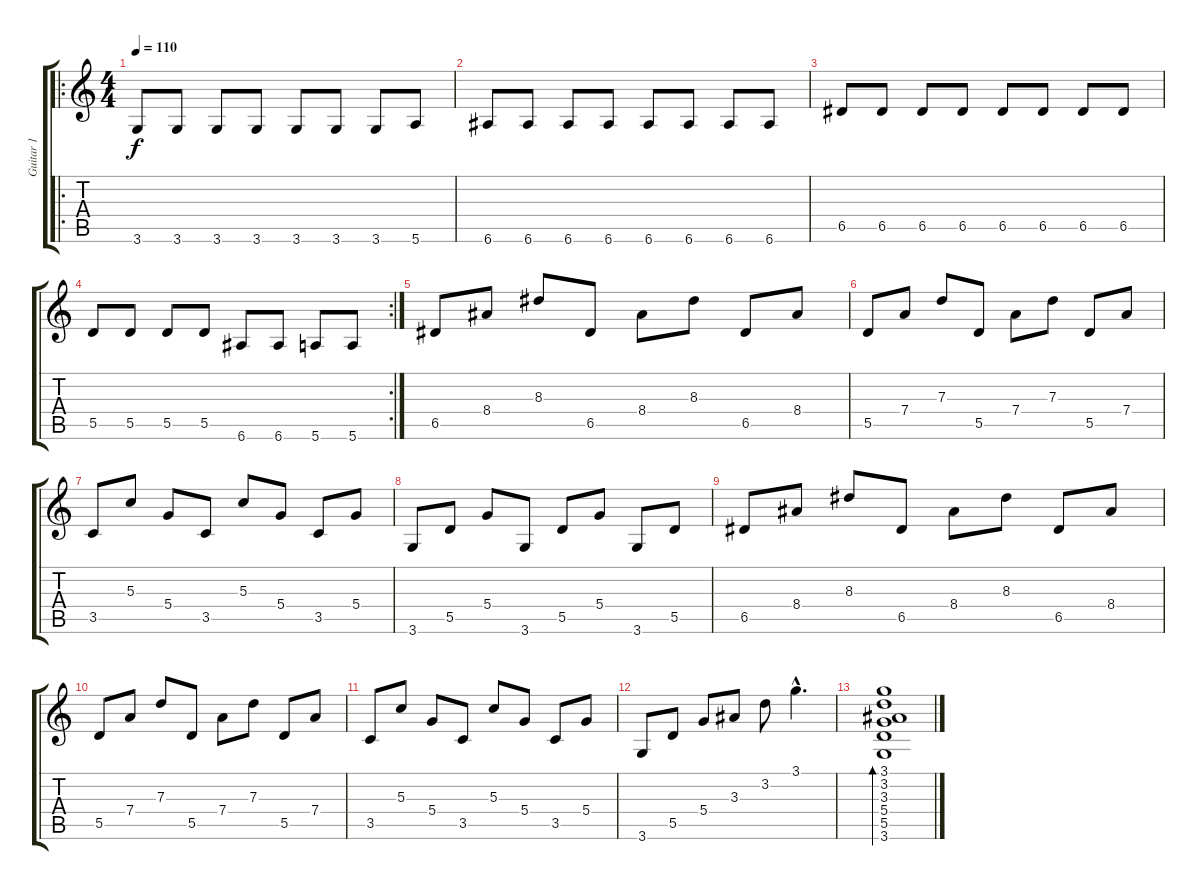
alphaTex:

\track ("Guitar 1" "Guitar 1") {instrument acousticguitarsteel}
\staff {score tabs}
\tuning (E4 B3 G3 D3 A2 E2) {hide}
\ro
\ts (4 4)
\tempo 110
\clef g2
\ks c
3.6.8{dy f} 3.6.8 3.6.8 3.6.8 3.6.8 3.6.8 3.6.8 5.6.8 |
6.6.8 6.6.8 6.6.8 6.6.8 6.6.8 6.6.8 6.6.8 6.6.8 |
6.5.8 6.5.8 6.5.8 6.5.8 6.5.8 6.5.8 6.5.8 6.5.8 |
\rc 2
5.5.8 5.5.8 5.5.8 5.5.8 6.6.8 6.6.8 5.6.8 5.6.8 |
6.5.8 8.4.8 8.3.8 6.5.8 8.4.8 8.3.8 6.5.8 8.4.8 |
5.5.8 7.4.8 7.3.8 5.5.8 7.4.8 7.3.8 5.5.8 7.4.8 |
3.5.8 5.3.8 5.4.8 3.5.8 5.3.8 5.4.8 3.5.8 5.4.8 |
3.6.8 5.5.8 5.4.8 3.6.8 5.5.8 5.4.8 3.6.8 5.5.8 |
6.5.8 8.4.8 8.3.8 6.5.8 8.4.8 8.3.8 6.5.8 8.4.8 |
5.5.8 7.4.8 7.3.8 5.5.8 7.4.8 7.3.8 5.5.8 7.4.8 |
3.5.8 5.3.8 5.4.8 3.5.8 5.3.8 5.4.8 3.5.8 5.4.8 |
3.6.8 5.5.8 5.4.8 3.3.8 3.2.8 3.1{hac}.4{d} |
(3.1 3.2 3.3 5.4 5.5 3.6).1{bd 120}
